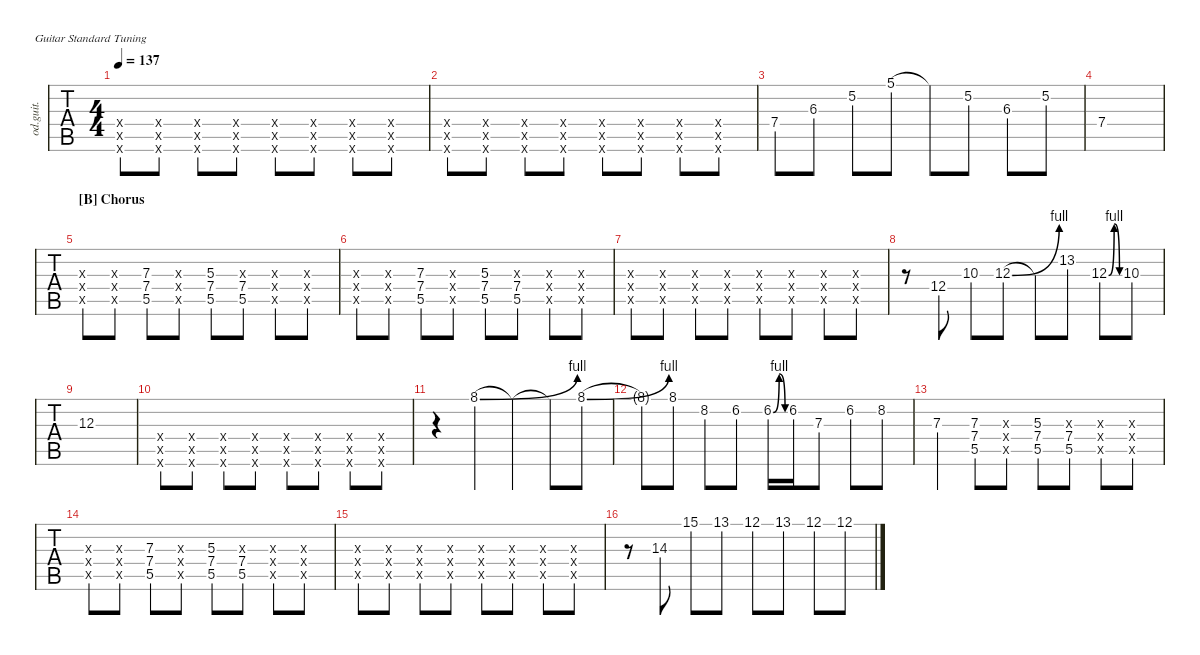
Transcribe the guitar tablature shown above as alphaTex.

\defaultSystemsLayout 4
\hideDynamics
\bracketExtendMode nobrackets
\track ("Guitar3" "od.guit.") {instrument overdrivenguitar}
\staff {tabs}
\tuning (E4 B3 G3 D3 A2 E2)
\ts (4 4)
\tempo 137
\clef g2
\ks f
(3.6{x acc forcenatural} 5.5{x acc forcenatural} 5.4{x acc forcenatural}).8{dy mf} (3.6{x acc forcenatural} 5.5{x acc forcenatural} 5.4{x acc forcenatural}).8 (3.6{x acc forcenatural} 5.5{x acc forcenatural} 5.4{x acc forcenatural}).8 (3.6{x acc forcenatural} 5.5{x acc forcenatural} 5.4{x acc forcenatural}).8 (3.6{x acc forcenatural} 5.5{x acc forcenatural} 5.4{x acc forcenatural}).8 (3.6{x acc forcenatural} 5.5{x acc forcenatural} 5.4{x acc forcenatural}).8 (3.6{x acc forcenatural} 5.5{x acc forcenatural} 5.4{x acc forcenatural}).8 (3.6{x acc forcenatural} 5.5{x acc forcenatural} 5.4{x acc forcenatural}).8 |
(4.6{x acc b} 7.5{x acc forcenatural} 6.4{x acc b}).8 (4.6{x acc b} 7.5{x acc forcenatural} 6.4{x acc b}).8 (4.6{x acc b} 7.5{x acc forcenatural} 6.4{x acc b}).8 (4.6{x acc b} 7.5{x acc forcenatural} 6.4{x acc b}).8 (4.6{x acc b} 7.5{x acc forcenatural} 6.4{x acc b}).8 (4.6{x acc b} 7.5{x acc forcenatural} 6.4{x acc b}).8 (4.6{x acc b} 7.5{x acc forcenatural} 6.4{x acc b}).8 (4.6{x acc b} 7.5{x acc forcenatural} 6.4{x acc b}).8 |
7.4{acc forcenatural}.8 6.3{acc b}.8 5.2{acc forcenatural}.8 5.1{acc forcenatural}.8 5.1{t acc forcenatural}.8 5.2{acc forcenatural}.8 6.3{acc b}.8 5.2{acc forcenatural}.8 |
7.4{acc forcenatural}.1 |
\section ("B" "Chorus")
(5.5{x acc forcenatural} 7.4{x acc forcenatural} 7.3{x acc forcenatural}).8 (5.5{x acc forcenatural} 7.4{x acc forcenatural} 7.3{x acc forcenatural}).8 (5.5{acc forcenatural} 7.4{acc forcenatural} 7.3{acc forcenatural}).8 (5.5{x acc forcenatural} 7.4{x acc forcenatural} 7.3{x acc forcenatural}).8 (7.4{acc forcenatural} 5.3{acc forcenatural} 5.5{acc forcenatural}).8 (7.4{acc forcenatural} 5.5{acc forcenatural} 7.3{x acc forcenatural}).8 (5.5{x acc forcenatural} 7.4{x acc forcenatural} 7.3{x acc forcenatural}).8 (5.5{x acc forcenatural} 7.4{x acc forcenatural} 7.3{x acc forcenatural}).8 |
(5.5{x acc forcenatural} 7.4{x acc forcenatural} 7.3{x acc forcenatural}).8 (5.5{x acc forcenatural} 7.4{x acc forcenatural} 7.3{x acc forcenatural}).8 (5.5{acc forcenatural} 7.4{acc forcenatural} 7.3{acc forcenatural}).8 (5.5{x acc forcenatural} 7.4{x acc forcenatural} 7.3{x acc forcenatural}).8 (7.4{acc forcenatural} 5.3{acc forcenatural} 5.5{acc forcenatural}).8 (7.4{acc forcenatural} 5.5{acc forcenatural} 7.3{x acc forcenatural}).8 (5.5{x acc forcenatural} 7.4{x acc forcenatural} 7.3{x acc forcenatural}).8 (5.5{x acc forcenatural} 7.4{x acc forcenatural} 7.3{x acc forcenatural}).8 |
(10.5{x acc forcenatural} 12.4{x acc forcenatural} 12.3{x acc forcenatural}).8 (10.5{x acc forcenatural} 12.4{x acc forcenatural} 12.3{x acc forcenatural}).8 (10.5{x acc forcenatural} 12.4{x acc forcenatural} 12.3{x acc forcenatural}).8 (10.5{x acc forcenatural} 12.4{x acc forcenatural} 12.3{x acc forcenatural}).8 (10.5{x acc forcenatural} 12.4{x acc forcenatural} 12.3{x acc forcenatural}).8 (10.5{x acc forcenatural} 12.4{x acc forcenatural} 12.3{x acc forcenatural}).8 (10.5{x acc forcenatural} 12.4{x acc forcenatural} 12.3{x acc forcenatural}).8 (10.5{x acc forcenatural} 12.4{x acc forcenatural} 12.3{x acc forcenatural}).8 |
r.8 12.4{acc forcenatural}.8 10.3{acc forcenatural}.8 12.3{be (bend 0 0 15 4) acc forcenatural}.8 12.3{t}.8 13.2{acc forcenatural}.8 12.3{be (bendrelease 0 0 10.2 4 20.4 4 30 0) acc forcenatural}.8 10.3{acc forcenatural}.8 |
12.3{acc forcenatural}.1 |
(5.6{x acc forcenatural} 7.5{x acc forcenatural} 7.4{x acc forcenatural}).8 (5.6{x acc forcenatural} 7.5{x acc forcenatural} 7.4{x acc forcenatural}).8 (5.6{x acc forcenatural} 7.5{x acc forcenatural} 7.4{x acc forcenatural}).8 (5.6{x acc forcenatural} 7.5{x acc forcenatural} 7.4{x acc forcenatural}).8 (5.6{x acc forcenatural} 7.5{x acc forcenatural} 7.4{x acc forcenatural}).8 (5.6{x acc forcenatural} 7.5{x acc forcenatural} 7.4{x acc forcenatural}).8 (5.6{x acc forcenatural} 7.5{x acc forcenatural} 7.4{x acc forcenatural}).8 (5.6{x acc forcenatural} 7.5{x acc forcenatural} 7.4{x acc forcenatural}).8 |
r.4 8.1{be (bend 0 0 15 4) acc forcenatural}.4 8.1{t}.4 8.1{t}.8 8.1{be (bend 0 0 15 4) acc forcenatural}.8 |
8.1{t}.8 8.1{acc forcenatural}.8 8.2{acc forcenatural}.8 6.2{acc forcenatural}.8 6.2{be (bendrelease 0 0 10.2 4 20.4 4 30 0) acc forcenatural}.16 6.2{acc forcenatural}.16 7.3{acc forcenatural}.8 6.2{acc forcenatural}.8 8.2{acc forcenatural}.8 |
7.3{acc forcenatural}.4 (5.5{acc forcenatural} 7.4{acc forcenatural} 7.3{acc forcenatural}).8 (5.5{x acc forcenatural} 7.4{x acc forcenatural} 7.3{x acc forcenatural}).8 (7.4{acc forcenatural} 5.3{acc forcenatural} 5.5{acc forcenatural}).8 (7.4{acc forcenatural} 5.5{acc forcenatural} 7.3{x acc forcenatural}).8 (5.5{x acc forcenatural} 7.4{x acc forcenatural} 7.3{x acc forcenatural}).8 (5.5{x acc forcenatural} 7.4{x acc forcenatural} 7.3{x acc forcenatural}).8 |
(5.5{x acc forcenatural} 7.4{x acc forcenatural} 7.3{x acc forcenatural}).8 (5.5{x acc forcenatural} 7.4{x acc forcenatural} 7.3{x acc forcenatural}).8 (5.5{acc forcenatural} 7.4{acc forcenatural} 7.3{acc forcenatural}).8 (5.5{x acc forcenatural} 7.4{x acc forcenatural} 7.3{x acc forcenatural}).8 (7.4{acc forcenatural} 5.3{acc forcenatural} 5.5{acc forcenatural}).8 (7.4{acc forcenatural} 5.5{acc forcenatural} 7.3{x acc forcenatural}).8 (5.5{x acc forcenatural} 7.4{x acc forcenatural} 7.3{x acc forcenatural}).8 (5.5{x acc forcenatural} 7.4{x acc forcenatural} 7.3{x acc forcenatural}).8 |
(10.5{x acc forcenatural} 12.4{x acc forcenatural} 12.3{x acc forcenatural}).8 (10.5{x acc forcenatural} 12.4{x acc forcenatural} 12.3{x acc forcenatural}).8 (10.5{x acc forcenatural} 12.4{x acc forcenatural} 12.3{x acc forcenatural}).8 (10.5{x acc forcenatural} 12.4{x acc forcenatural} 12.3{x acc forcenatural}).8 (10.5{x acc forcenatural} 12.4{x acc forcenatural} 12.3{x acc forcenatural}).8 (10.5{x acc forcenatural} 12.4{x acc forcenatural} 12.3{x acc forcenatural}).8 (10.5{x acc forcenatural} 12.4{x acc forcenatural} 12.3{x acc forcenatural}).8 (10.5{x acc forcenatural} 12.4{x acc forcenatural} 12.3{x acc forcenatural}).8 |
r.8 14.3{acc forcenatural}.8 15.1{acc forcenatural}.8 13.1{acc forcenatural}.8 12.1{acc forcenatural}.8 13.1{acc forcenatural}.8 12.1{acc forcenatural}.8 12.1{acc forcenatural}.8
